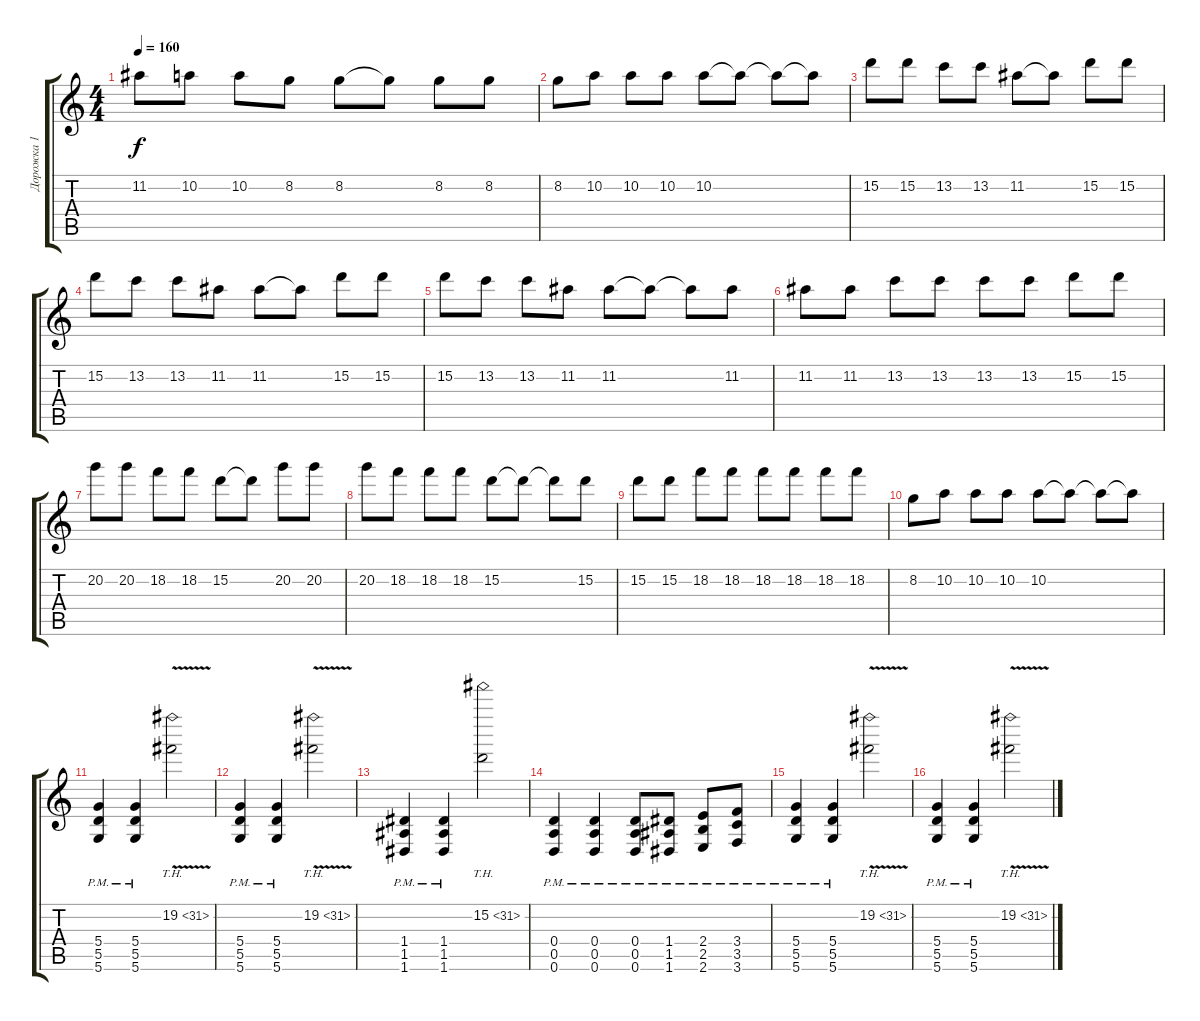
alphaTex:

\track ("Дорожка 1" "Дорожка 1") {instrument distortionguitar}
\staff {score tabs}
\tuning (E4 B3 G3 D3 A2 D2) {hide}
\ts (4 4)
\tempo 160
\clef g2
\ks c
11.2.8{dy f} 10.2.8 10.2.8 8.2.8 8.2.8 8.2{t}.8 8.2.8 8.2.8 |
8.2.8 10.2.8 10.2.8 10.2.8 10.2.8 10.2{t}.8 10.2{t}.8 10.2{t}.8 |
15.2.8 15.2.8 13.2.8 13.2.8 11.2.8 11.2{t}.8 15.2.8 15.2.8 |
15.2.8 13.2.8 13.2.8 11.2.8 11.2.8 11.2{t}.8 15.2.8 15.2.8 |
15.2.8 13.2.8 13.2.8 11.2.8 11.2.8 11.2{t}.8 11.2{t}.8 11.2.8 |
11.2.8 11.2.8 13.2.8 13.2.8 13.2.8 13.2.8 15.2.8 15.2.8 |
20.2.8 20.2.8 18.2.8 18.2.8 15.2.8 15.2{t}.8 20.2.8 20.2.8 |
20.2.8 18.2.8 18.2.8 18.2.8 15.2.8 15.2{t}.8 15.2{t}.8 15.2.8 |
15.2.8 15.2.8 18.2.8 18.2.8 18.2.8 18.2.8 18.2.8 18.2.8 |
8.2.8 10.2.8 10.2.8 10.2.8 10.2.8 10.2{t}.8 10.2{t}.8 10.2{t}.8 |
(5.4{pm} 5.5{pm} 5.6{pm}).4 (5.4{pm} 5.5{pm} 5.6{pm}).4 19.2{th 12 v}.2 |
(5.4{pm} 5.5{pm} 5.6{pm}).4 (5.4{pm} 5.5{pm} 5.6{pm}).4 19.2{th 12 v}.2 |
(1.4{pm} 1.5{pm} 1.6{pm}).4 (1.4{pm} 1.5{pm} 1.6{pm}).4 15.2{th 16}.2 |
(0.4{pm} 0.5{pm} 0.6{pm}).4 (0.4{pm} 0.5{pm} 0.6{pm}).4 (0.4{pm} 0.5{pm} 0.6{pm}).8 (1.4{pm} 1.5{pm} 1.6{pm}).8 (2.4{pm} 2.5{pm} 2.6{pm}).8 (3.4{pm} 3.5{pm} 3.6{pm}).8 |
(5.4{pm} 5.5{pm} 5.6{pm}).4 (5.4{pm} 5.5{pm} 5.6{pm}).4 19.2{th 12 v}.2 |
(5.4{pm} 5.5{pm} 5.6{pm}).4 (5.4{pm} 5.5{pm} 5.6{pm}).4 19.2{th 12 v}.2
